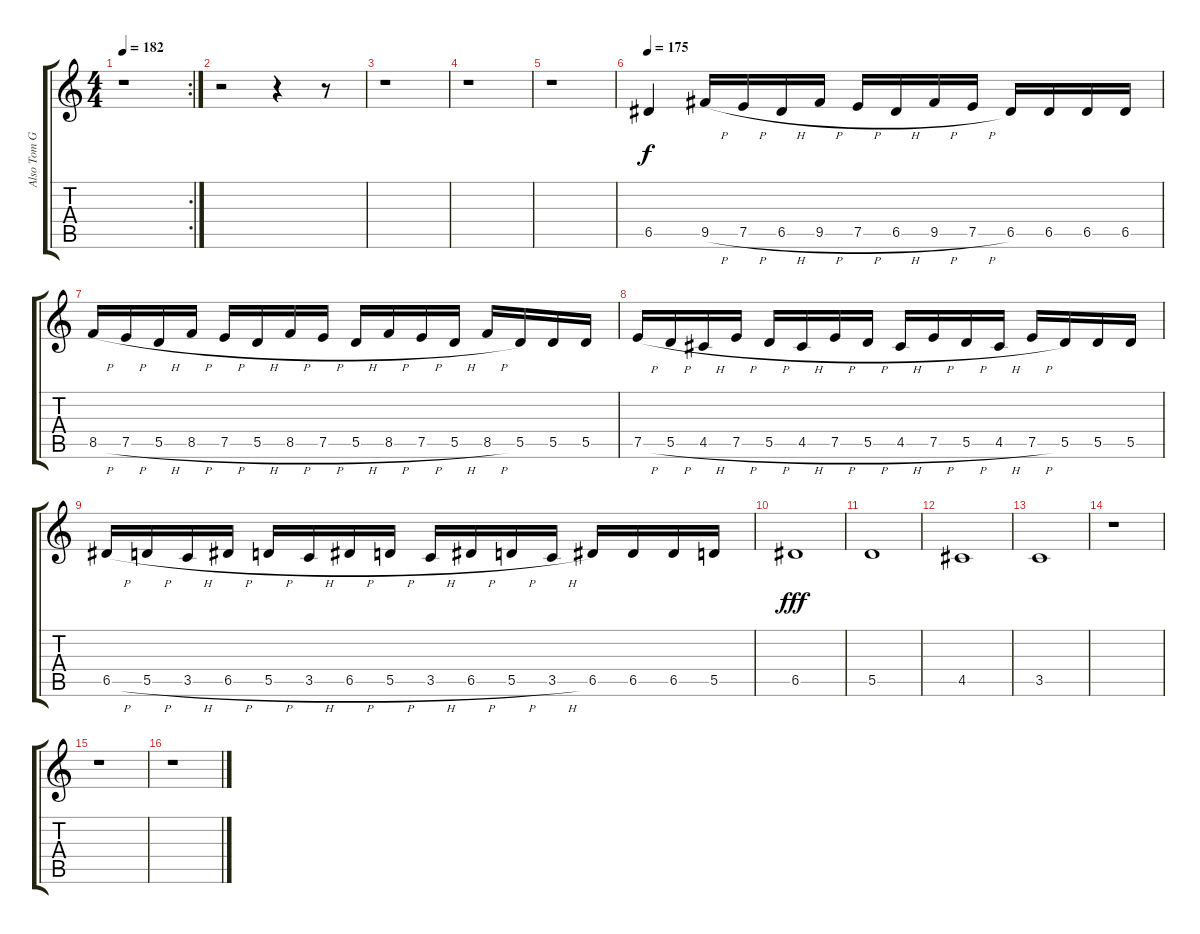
\track ("Also Tom G. Warrior" "Also Tom G") {instrument overdrivenguitar}
\staff {score tabs}
\tuning (E4 B3 G3 D3 A2 E2) {hide}
\rc 2
\ts (4 4)
\tempo 182
\clef g2
\ks c
r.1{dy fff} |
r.2 r.4 r.8 |
r.1 |
r.1 |
r.1 |
\tempo 175
6.5.4{dy f} 9.5{h}.16 7.5{h}.16 6.5{h}.16 9.5{h}.16 7.5{h}.16 6.5{h}.16 9.5{h}.16 7.5{h}.16 6.5.16 6.5.16 6.5.16 6.5.16 |
8.5{h}.16 7.5{h}.16 5.5{h}.16 8.5{h}.16 7.5{h}.16 5.5{h}.16 8.5{h}.16 7.5{h}.16 5.5{h}.16 8.5{h}.16 7.5{h}.16 5.5{h}.16 8.5{h}.16 5.5.16 5.5.16 5.5.16 |
7.5{h}.16 5.5{h}.16 4.5{h}.16 7.5{h}.16 5.5{h}.16 4.5{h}.16 7.5{h}.16 5.5{h}.16 4.5{h}.16 7.5{h}.16 5.5{h}.16 4.5{h}.16 7.5{h}.16 5.5.16 5.5.16 5.5.16 |
6.5{h}.16 5.5{h}.16 3.5{h}.16 6.5{h}.16 5.5{h}.16 3.5{h}.16 6.5{h}.16 5.5{h}.16 3.5{h}.16 6.5{h}.16 5.5{h}.16 3.5{h}.16 6.5.16 6.5.16 6.5.16 5.5.16 |
6.5.1{dy fff} |
5.5.1 |
4.5.1 |
3.5.1 |
r.1 |
r.1 |
r.1
